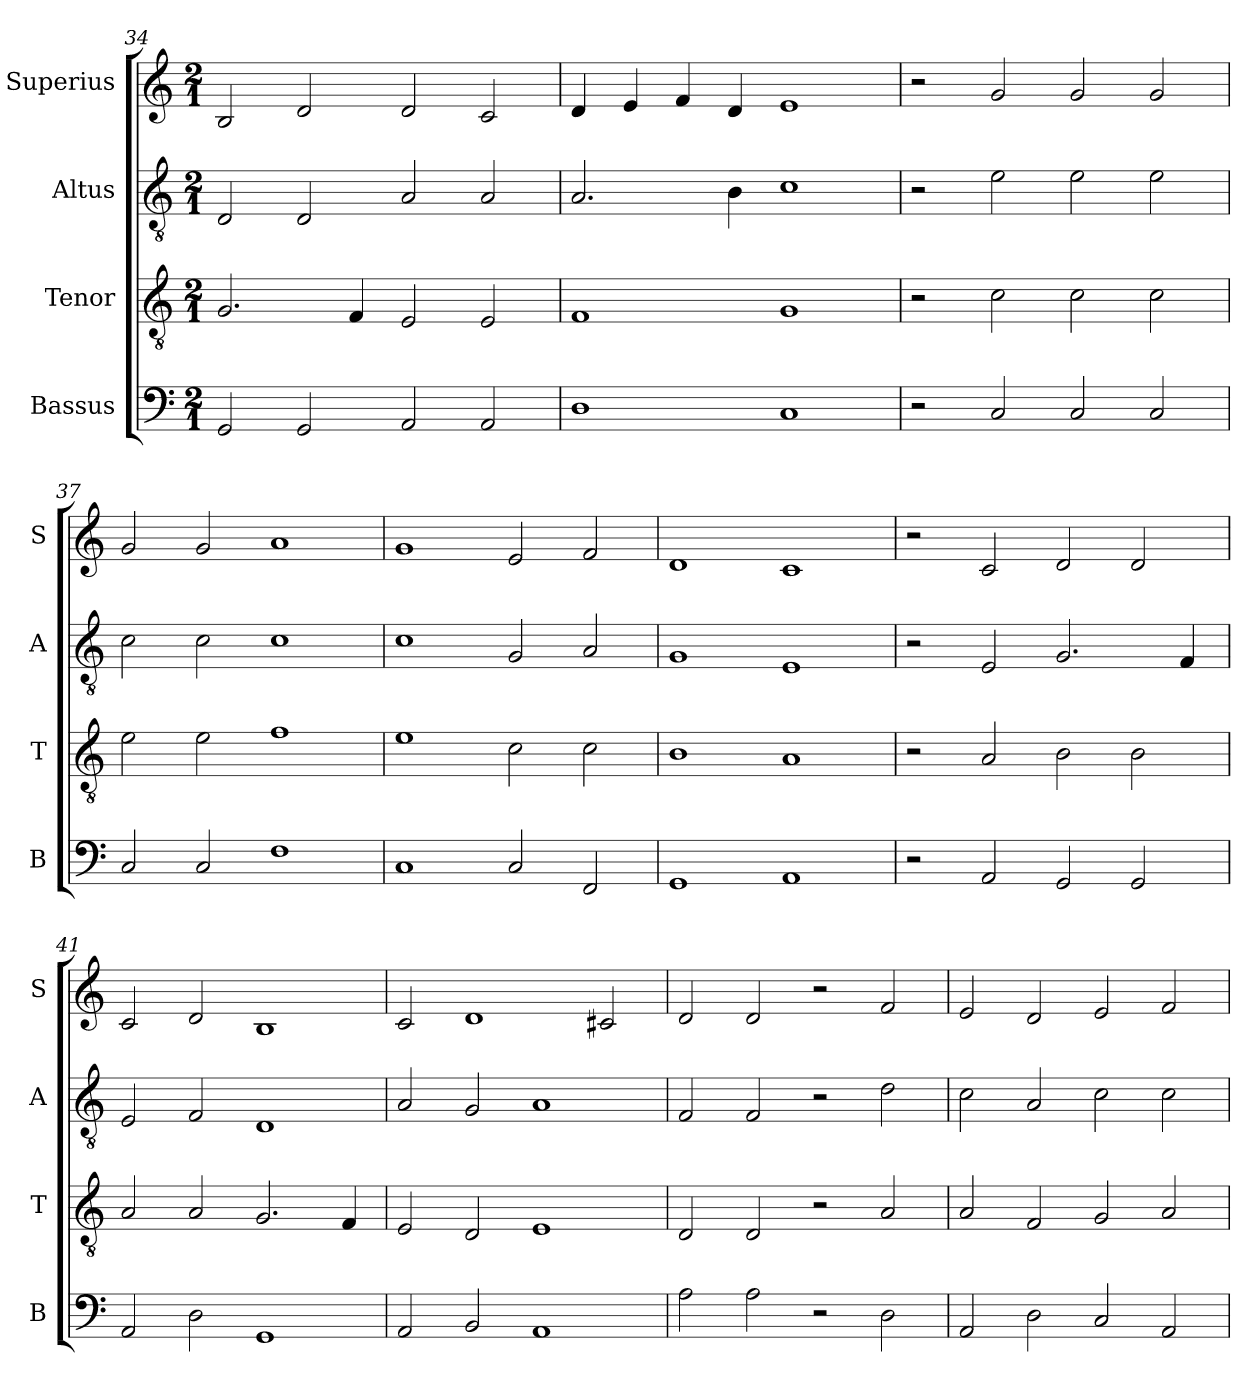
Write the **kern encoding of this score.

**kern	**kern	**kern	**kern
*part4	*part3	*part2	*part1
*staff4	*staff3	*staff2	*staff1
*I"Bassus	*I"Tenor	*I"Altus	*I"Superius
*I'B	*I'T	*I'A	*I'S
*clefF4	*clefGv2	*clefGv2	*clefG2
*k[]	*k[]	*k[]	*k[]
*C:	*C:	*C:	*C:
*M2/1	*M2/1	*M2/1	*M2/1
=34	=34	=34	=34
2GG	2.G	2D	2B
2GG	.	2D	2d
.	4F	.	.
2AA	2E	2A	2d
2AA	2E	2A	2c
=35	=35	=35	=35
1D	1F	2.A	4d
.	.	.	4e
.	.	.	4f
.	.	4B	4d
1C	1G	1c	1e
=36	=36	=36	=36
2r	2r	2r	2r
2C	2c	2e	2g
2C	2c	2e	2g
2C	2c	2e	2g
=37	=37	=37	=37
2C	2e	2c	2g
2C	2e	2c	2g
1F	1f	1c	1a
=38	=38	=38	=38
1C	1e	1c	1g
2C	2c	2G	2e
2FF	2c	2A	2f
=39	=39	=39	=39
1GG	1B	1G	1d
1AA	1A	1E	1c
=40	=40	=40	=40
2r	2r	2r	2r
2AA	2A	2E	2c
2GG	2B	2.G	2d
2GG	2B	.	2d
.	.	4F	.
=41	=41	=41	=41
2AA	2A	2E	2c
2D	2A	2F	2d
1GG	2.G	1D	1B
.	4F	.	.
=42	=42	=42	=42
2AA	2E	2A	2c
2BB	2D	2G	1d
1AA	1E	1A	.
.	.	.	2c#X
=43	=43	=43	=43
2A	2D	2F	2d
2A	2D	2F	2d
2r	2r	2r	2r
2D	2A	2d	2f
=44	=44	=44	=44
2AA	2A	2c	2e
2D	2F	2A	2d
2C	2G	2c	2e
2AA	2A	2c	2f
=	=	=	=
*-	*-	*-	*-
